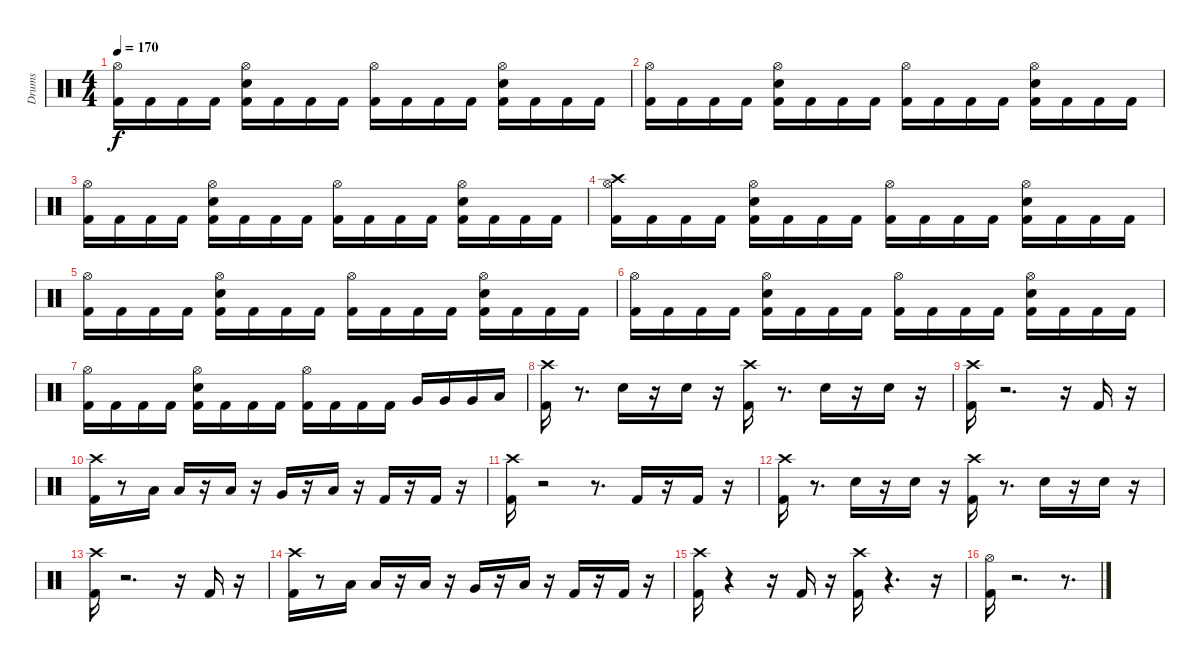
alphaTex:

\track ("Drums" "Drums") {instrument percussion}
\staff {score}
\articulation defaults
\ts (4 4)
\tempo 170
\clef neutral
\ks c
("Hi-Hat (open)" "Kick (hit) 2").16{dy f} "Kick (hit) 2".16 "Kick (hit) 2".16 "Kick (hit) 2".16 ("Kick (hit) 2" "Snare (hit) 2" "Hi-Hat (open)").16 "Kick (hit) 2".16 "Kick (hit) 2".16 "Kick (hit) 2".16 ("Kick (hit) 2" "Hi-Hat (open)").16 "Kick (hit) 2".16 "Kick (hit) 2".16 "Kick (hit) 2".16 ("Kick (hit) 2" "Snare (hit) 2" "Hi-Hat (open)").16 "Kick (hit) 2".16 "Kick (hit) 2".16 "Kick (hit) 2".16 |
("Hi-Hat (open)" "Kick (hit) 2").16 "Kick (hit) 2".16 "Kick (hit) 2".16 "Kick (hit) 2".16 ("Kick (hit) 2" "Snare (hit) 2" "Hi-Hat (open)").16 "Kick (hit) 2".16 "Kick (hit) 2".16 "Kick (hit) 2".16 ("Kick (hit) 2" "Hi-Hat (open)").16 "Kick (hit) 2".16 "Kick (hit) 2".16 "Kick (hit) 2".16 ("Kick (hit) 2" "Snare (hit) 2" "Hi-Hat (open)").16 "Kick (hit) 2".16 "Kick (hit) 2".16 "Kick (hit) 2".16 |
("Hi-Hat (open)" "Kick (hit) 2").16 "Kick (hit) 2".16 "Kick (hit) 2".16 "Kick (hit) 2".16 ("Kick (hit) 2" "Snare (hit) 2" "Hi-Hat (open)").16 "Kick (hit) 2".16 "Kick (hit) 2".16 "Kick (hit) 2".16 ("Kick (hit) 2" "Hi-Hat (open)").16 "Kick (hit) 2".16 "Kick (hit) 2".16 "Kick (hit) 2".16 ("Kick (hit) 2" "Snare (hit) 2" "Hi-Hat (open)").16 "Kick (hit) 2".16 "Kick (hit) 2".16 "Kick (hit) 2".16 |
("Kick (hit) 2" "Hi-Hat (open)" "Crash high (hit)").16 "Kick (hit) 2".16 "Kick (hit) 2".16 "Kick (hit) 2".16 ("Kick (hit) 2" "Snare (hit) 2" "Hi-Hat (open)").16 "Kick (hit) 2".16 "Kick (hit) 2".16 "Kick (hit) 2".16 ("Kick (hit) 2" "Hi-Hat (open)").16 "Kick (hit) 2".16 "Kick (hit) 2".16 "Kick (hit) 2".16 ("Kick (hit) 2" "Snare (hit) 2" "Hi-Hat (open)").16 "Kick (hit) 2".16 "Kick (hit) 2".16 "Kick (hit) 2".16 |
("Hi-Hat (open)" "Kick (hit) 2").16 "Kick (hit) 2".16 "Kick (hit) 2".16 "Kick (hit) 2".16 ("Kick (hit) 2" "Snare (hit) 2" "Hi-Hat (open)").16 "Kick (hit) 2".16 "Kick (hit) 2".16 "Kick (hit) 2".16 ("Kick (hit) 2" "Hi-Hat (open)").16 "Kick (hit) 2".16 "Kick (hit) 2".16 "Kick (hit) 2".16 ("Kick (hit) 2" "Snare (hit) 2" "Hi-Hat (open)").16 "Kick (hit) 2".16 "Kick (hit) 2".16 "Kick (hit) 2".16 |
("Hi-Hat (open)" "Kick (hit) 2").16 "Kick (hit) 2".16 "Kick (hit) 2".16 "Kick (hit) 2".16 ("Kick (hit) 2" "Snare (hit) 2" "Hi-Hat (open)").16 "Kick (hit) 2".16 "Kick (hit) 2".16 "Kick (hit) 2".16 ("Kick (hit) 2" "Hi-Hat (open)").16 "Kick (hit) 2".16 "Kick (hit) 2".16 "Kick (hit) 2".16 ("Kick (hit) 2" "Snare (hit) 2" "Hi-Hat (open)").16 "Kick (hit) 2".16 "Kick (hit) 2".16 "Kick (hit) 2".16 |
("Hi-Hat (open)" "Kick (hit) 2").16 "Kick (hit) 2".16 "Kick (hit) 2".16 "Kick (hit) 2".16 ("Kick (hit) 2" "Snare (hit) 2" "Hi-Hat (open)").16 "Kick (hit) 2".16 "Kick (hit) 2".16 "Kick (hit) 2".16 ("Kick (hit) 2" "Hi-Hat (open)").16 "Kick (hit) 2".16 "Kick (hit) 2".16 "Kick (hit) 2".16 "Very Low Tom (hit)".16 "Very Low Tom (hit)".16 "Very Low Tom (hit)".16 "Low Floor Tom (hit)".16 |
("Kick (hit) 2" "Crash high (hit)").16 r.8{d} "Snare (hit) 2".16 r.16 "Snare (hit) 2".16 r.16 ("Kick (hit) 2" "Crash high (hit)").16 r.8{d} "Snare (hit) 2".16 r.16 "Snare (hit) 2".16 r.16 |
("Kick (hit) 2" "Crash high (hit)").16 r.2{d} r.16 "Kick (hit) 2".16 r.16 |
("Kick (hit) 2" "Crash high (hit)").16 r.8 "Low Tom (hit)".16 "Low Tom (hit)".16 r.16 "Low Tom (hit)".16 r.16 "Very Low Tom (hit)".16 r.16 "Low Floor Tom (hit)".16 r.16 "Kick (hit) 2".16 r.16 "Kick (hit) 2".16 r.16 |
("Kick (hit) 2" "Crash high (hit)").16 r.2 r.8{d} "Kick (hit) 2".16 r.16 "Kick (hit) 2".16 r.16 |
("Kick (hit) 2" "Crash high (hit)").16 r.8{d} "Snare (hit) 2".16 r.16 "Snare (hit) 2".16 r.16 ("Kick (hit) 2" "Crash high (hit)").16 r.8{d} "Snare (hit) 2".16 r.16 "Snare (hit) 2".16 r.16 |
("Kick (hit) 2" "Crash high (hit)").16 r.2{d} r.16 "Kick (hit) 2".16 r.16 |
("Kick (hit) 2" "Crash high (hit)").16 r.8 "Low Tom (hit)".16 "Low Tom (hit)".16 r.16 "Low Tom (hit)".16 r.16 "Very Low Tom (hit)".16 r.16 "Low Floor Tom (hit)".16 r.16 "Kick (hit) 2".16 r.16 "Kick (hit) 2".16 r.16 |
("Kick (hit) 2" "Crash high (hit)").16 r.4 r.16 "Kick (hit) 2".16 r.16 ("Kick (hit) 2" "Crash high (hit)").16 r.4{d} r.16 |
("Kick (hit) 2" "Hi-Hat (open)").16 r.2{d} r.8{d}
